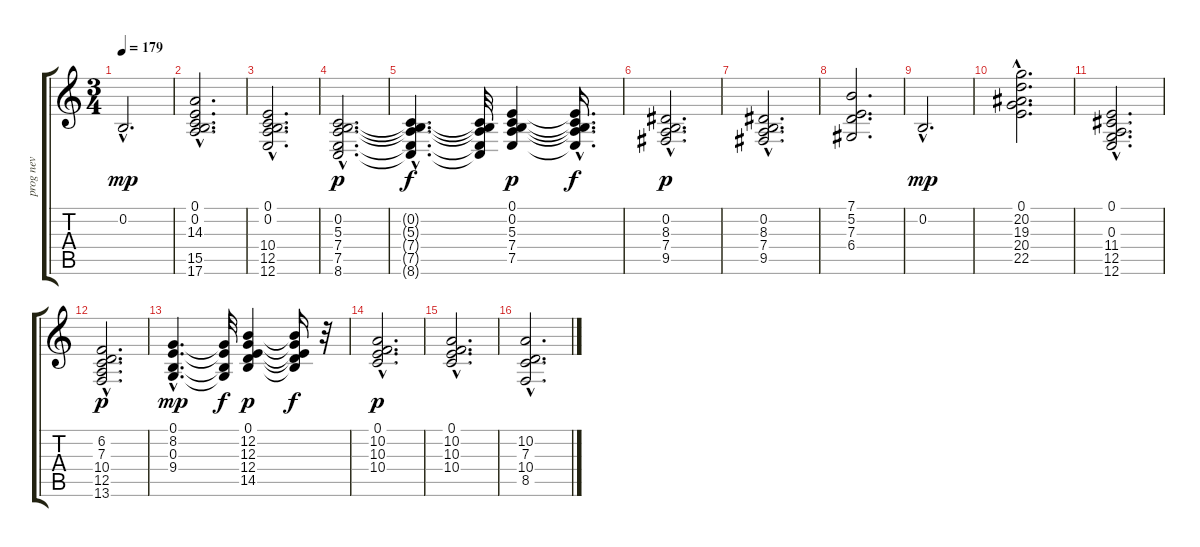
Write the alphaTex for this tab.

\track ("prog nev" "prog nev") {instrument electricpiano2}
\staff {score tabs}
\tuning (E4 B3 G3 D3 A2 E2) {hide}
\ts (3 4)
\tempo 179
\clef g2
\ks c
0.2{hac}.2{d dy mp} |
(0.1{hac} 0.2{hac} 14.3{hac} 15.5{hac} 17.6{hac}).2{d} |
(0.1{hac} 0.2{hac} 10.4{hac} 12.5{hac} 12.6{hac}).2{d} |
(0.2{hac} 5.3{hac} 7.4{hac} 7.5{hac} 8.6{hac}).2{d dy p} |
(0.2{hac t} 5.3{hac t} 7.4{hac t} 7.5{hac t} 8.6{hac t}).4{d dy f} (0.2{t} 5.3{t} 7.4{t} 7.5{t} 8.6{t}).32 (0.1 0.2 5.3 7.4 7.5).4{dy p} (0.1{t} 0.2{hac t} 5.3{hac t} 7.4{t} 7.5{t}).16{d dy f} |
(0.2{hac} 8.3{hac} 7.4{hac} 9.5{hac}).2{d dy p} |
(0.2{hac} 8.3{hac} 7.4{hac} 9.5).2{d} |
(7.1 5.2 7.3 6.4).2{d} |
0.2{hac}.2{d dy mp} |
(0.1{hac} 20.2{hac} 19.3{hac} 20.4{hac} 22.5{hac}).2{d} |
(0.1{hac} 0.3{hac} 11.4{hac} 12.5{hac} 12.6{hac}).2{d} |
(6.2{hac} 7.3 10.4{hac} 12.5{hac} 13.6{hac}).2{d dy p} |
(0.1{hac} 8.2{hac} 0.3{hac} 9.4{hac}).4{d dy mp} (0.1{t} 8.2{t} 0.3{t} 9.4{t}).32{dy f} (0.1 12.2 12.3 12.4 14.5).4{dy p} (0.1{t} 12.2{t} 12.3{t} 12.4{t} 14.5{t}).16{dy f} r.32 |
(0.1{hac} 10.2{hac} 10.3{hac} 10.4{hac}).2{d dy p} |
(0.1{hac} 10.2{hac} 10.3{hac} 10.4).2{d} |
(10.2{hac} 7.3 10.4{hac} 8.5{hac}).2{d}
